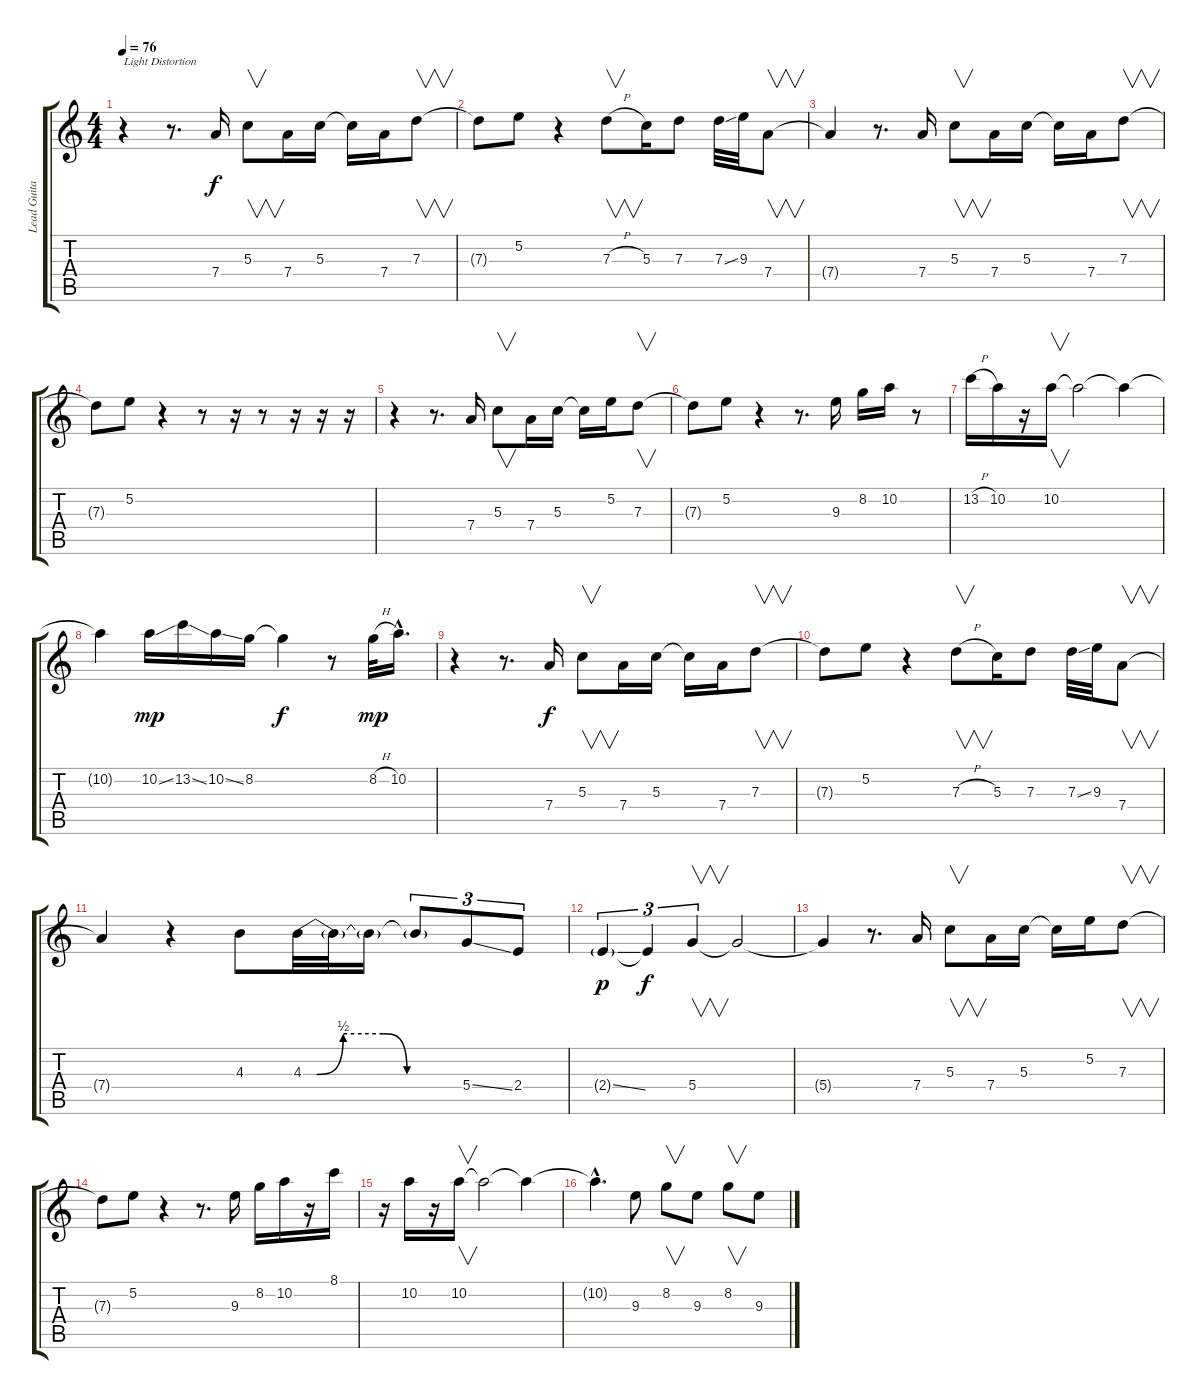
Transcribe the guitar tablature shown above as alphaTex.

\track ("Lead Guitar" "Lead Guita") {instrument electricguitarjazz}
\staff {score tabs}
\tuning (E4 B3 G3 D3 A2 E2) {hide}
\ts (4 4)
\tempo 76
\clef g2
\ks c
r.4{txt "Light Distortion" dy f instrument electricguitarjazz} r.8{d} 7.4.16 5.3.8{v} 7.4.16 5.3.16 5.3{t}.16 7.4.16 7.3.8{v} |
7.3{t}.8 5.2.8 r.4 7.3{h}.8{v} 5.3.16 7.3.8 7.3{ss}.32 9.3.32 7.4.8{v} |
7.4{t}.4 r.8{d} 7.4.16 5.3.8{v} 7.4.16 5.3.16 5.3{t}.16 7.4.16 7.3.8{v} |
7.3{t}.8 5.2.8 r.4 r.8 r.16 r.8 r.16 r.16 r.16 |
r.4 r.8{d} 7.4.16 5.3.8{v} 7.4.16 5.3.16 5.3{t}.16 5.2.16 7.3.8{v} |
7.3{t}.8 5.2.8 r.4 r.8{d} 9.3.16 8.2.16 10.2.16 r.8 |
13.2{h}.16 10.2.16 r.16 10.2.16{v} 10.2{t}.2 10.2{t}.4 |
10.2{t}.4 10.2{ss}.16{dy mp} 13.2{ss}.16 10.2{ss}.16 8.2.16 8.2{t}.4{dy f} r.8 8.2{h}.32{dy mp} 10.2{hac}.16{d} |
r.4 r.8{d} 7.4.16{dy f} 5.3.8{v} 7.4.16 5.3.16 5.3{t}.16 7.4.16 7.3.8{v} |
7.3{t}.8 5.2.8 r.4 7.3{h}.8{v} 5.3.16 7.3.8 7.3{ss}.32 9.3.32 7.4.8{v} |
7.4{t}.4 r.4 4.3.8 4.3{be (custom 0 0 5 0 15 2 30 2 39 0 45 0 60 0)}.32 4.3{t}.32 4.3{t}.16 4.3{t}.8{tu (3 2)} 5.4{ss}.8{tu (3 2)} 2.4.8{tu (3 2)} |
2.4{ss g}.4{tu (3 2) dy p} 2.4{t}.4{tu (3 2) dy f} 5.4.4{v tu (3 2)} 5.4{t}.2 |
5.4{t}.4 r.8{d} 7.4.16 5.3.8{v} 7.4.16 5.3.16 5.3{t}.16 5.2.16 7.3.8{v} |
7.3{t}.8 5.2.8 r.4 r.8{d} 9.3.16 8.2.16 10.2.16 r.16 8.1.16 |
r.16 10.2.16 r.16 10.2.16{v} 10.2{t}.2 10.2{t}.4 |
10.2{hac t}.4{d} 9.3.8 8.2.8{v} 9.3.8 8.2.8{v} 9.3.8
